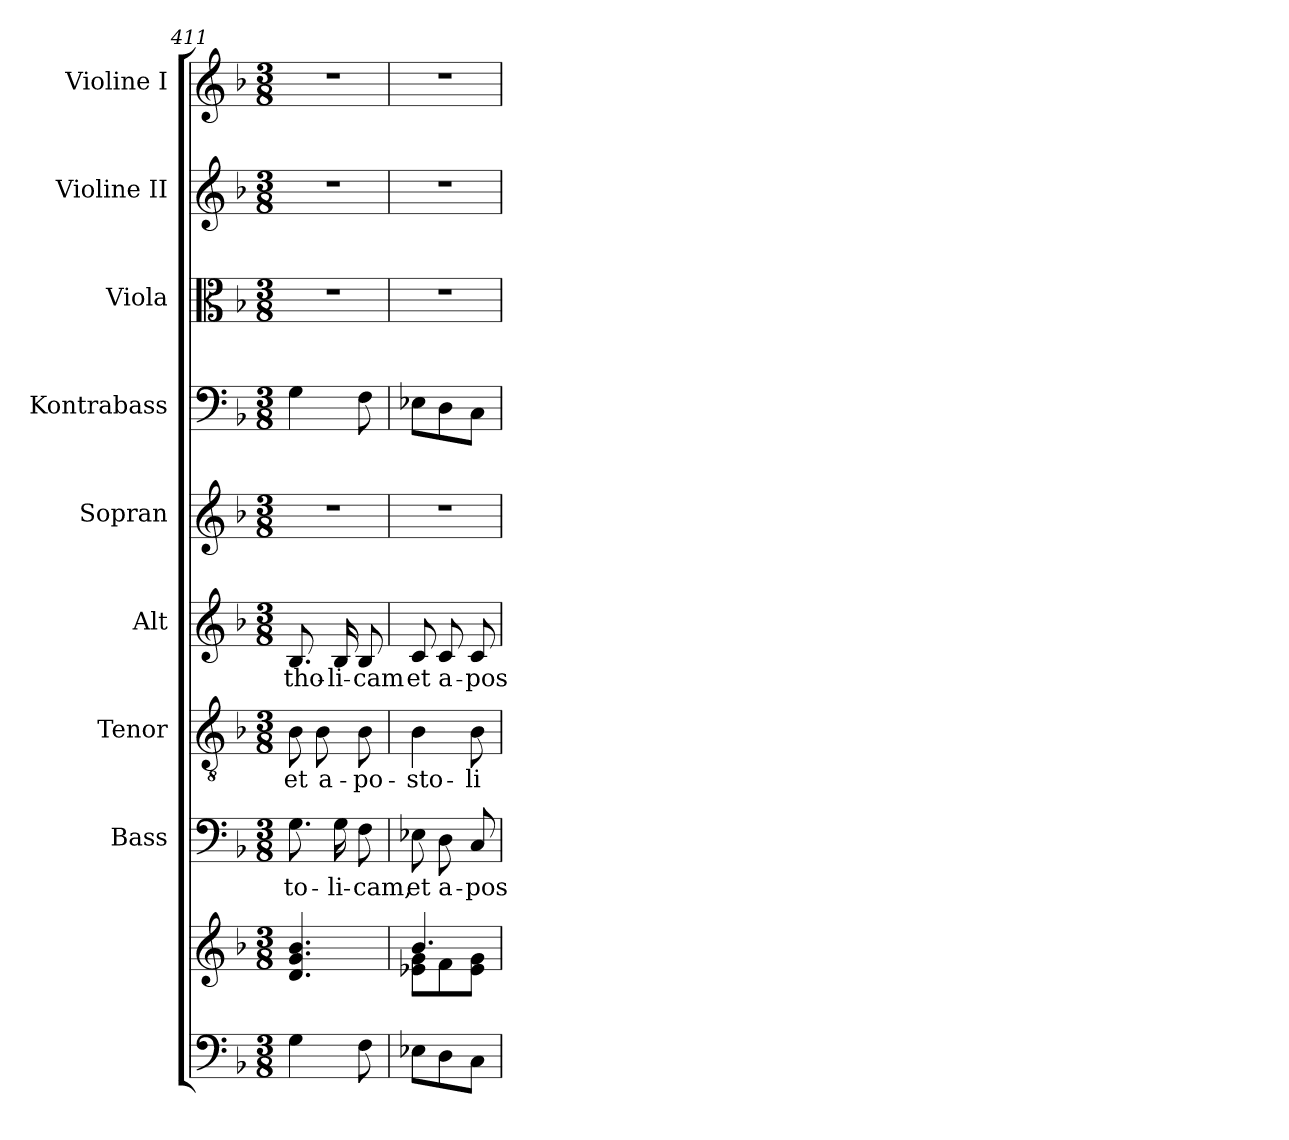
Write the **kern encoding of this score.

**kern	**kern	**kern	**text	**kern	**text	**kern	**text	**kern	**kern	**kern	**kern	**kern
*part9	*part9	*part8	*part8	*part7	*part7	*part6	*part6	*part5	*part4	*part3	*part2	*part1
*staff10	*staff9	*staff8	*staff8	*staff7	*staff7	*staff6	*staff6	*staff5	*staff4	*staff3	*staff2	*staff1
*	*	*I"Bass	*	*I"Tenor	*	*I"Alt	*	*I"Sopran	*I"Kontrabass	*I"Viola	*I"Violine II	*I"Violine I
*	*	*I'B.	*	*I'T.	*	*I'A.	*	*I'S.	*I'Kb.	*I'Vla.	*I'Vl. II	*I'Vl. I
*clefF4	*clefG2	*clefF4	*	*clefGv2	*	*clefG2	*	*clefG2	*clefF4	*clefC3	*clefG2	*clefG2
*	*	*	*	*	*	*	*	*	*ITrd7c12	*	*	*
*k[b-]	*k[b-]	*k[b-]	*	*k[b-]	*	*k[b-]	*	*k[b-]	*k[b-]	*k[b-]	*k[b-]	*k[b-]
*F:	*F:	*F:	*	*F:	*	*F:	*	*F:	*F:	*F:	*F:	*F:
*M3/8	*M3/8	*M3/8	*	*M3/8	*	*M3/8	*	*M3/8	*M3/8	*M3/8	*M3/8	*M3/8
=411	=411	=411	=411	=411	=411	=411	=411	=411	=411	=411	=411	=411
!	!	!	!LO:LY:b	!	!LO:LY:b	!	!LO:LY:b	!	!	!	!	!
4G\	4.d/ 4.g/ 4.b-/	8.G\	-to-	8B-\	et	8.B-/	-tho-	4.r	4GG\	4.r	4.r	4.r
!	!	!	!	!	!LO:LY:b	!	!	!	!	!	!	!
.	.	.	.	8B-\	a-	.	.	.	.	.	.	.
!	!	!	!LO:LY:b	!	!	!	!LO:LY:b	!	!	!	!	!
.	.	16G\	-li-	.	.	16B-/	-li-	.	.	.	.	.
!	!	!	!LO:LY:b	!	!LO:LY:b	!	!LO:LY:b	!	!	!	!	!
8F\	.	8F\	-cam,	8B-\	-po-	8B-/	-cam	.	8FF\	.	.	.
=412	=412	=412	=412	=412	=412	=412	=412	=412	=412	=412	=412	=412
*	*^	*	*	*	*	*	*	*	*	*	*	*
!	!	!	!	!LO:LY:b	!	!LO:LY:b	!	!LO:LY:b	!	!	!	!	!
8E-X\L	4.b-/	8e-X\ 8g\L	8E-X\	et	4B-\	-sto-	8c/	et	4.r	8EE-X\L	4.r	4.r	4.r
!	!	!	!	!LO:LY:b	!	!	!	!LO:LY:b	!	!	!	!	!
8D\	.	8f\	8D\	a-	.	.	8c/	a-	.	8DD\	.	.	.
!	!	!	!	!LO:LY:b	!	!LO:LY:b	!	!LO:LY:b	!	!	!	!	!
8C\J	.	8e-\ 8g\J	8C/	-pos-	8B-\	-li-	8c/	-pos-	.	8CC\J	.	.	.
*	*v	*v	*	*	*	*	*	*	*	*	*	*	*
=	=	=	=	=	=	=	=	=	=	=	=	=
*-	*-	*-	*-	*-	*-	*-	*-	*-	*-	*-	*-	*-
